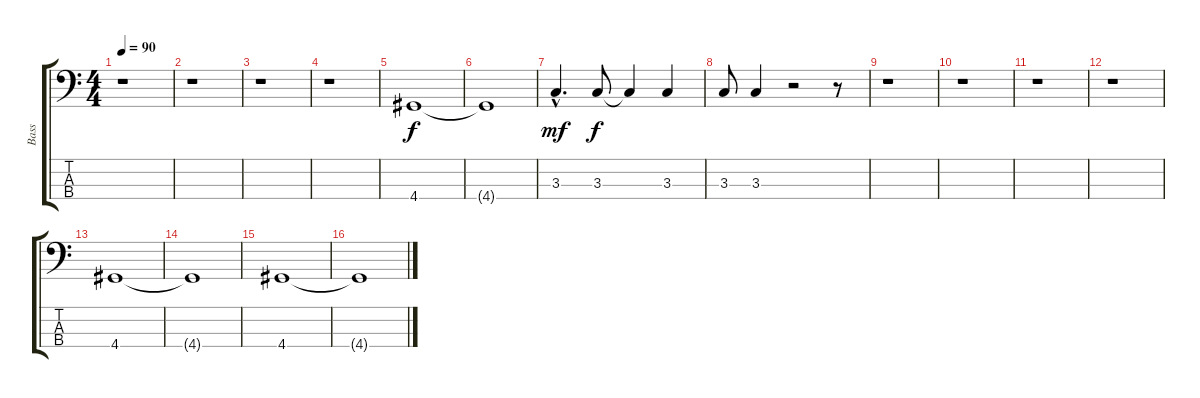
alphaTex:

\track ("Bass" "Bass") {instrument electricbassfinger}
\staff {score tabs}
\tuning (G2 D2 A1 E1) {hide}
\ts (4 4)
\tempo 90
\clef f4
\ks c
r.1{dy f instrument electricbassfinger} |
r.1 |
r.1 |
r.1 |
4.4.1 |
4.4{t}.1 |
3.3{hac}.4{d dy mf} 3.3.8{dy f} 3.3{t}.4 3.3.4 |
3.3.8 3.3.4 r.2 r.8 |
r.1 |
r.1 |
r.1 |
r.1 |
4.4.1 |
4.4{t}.1 |
4.4.1 |
4.4{t}.1
